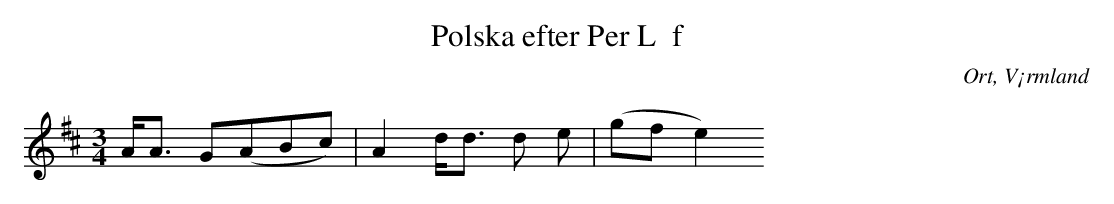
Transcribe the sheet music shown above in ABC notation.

X:1
T:Polska efter Per L  f
O:Ort, V¡rmland
M:3/4
L:1/8
K:D
A<A G(ABc)| A2 d<d d e | (gfe2)
